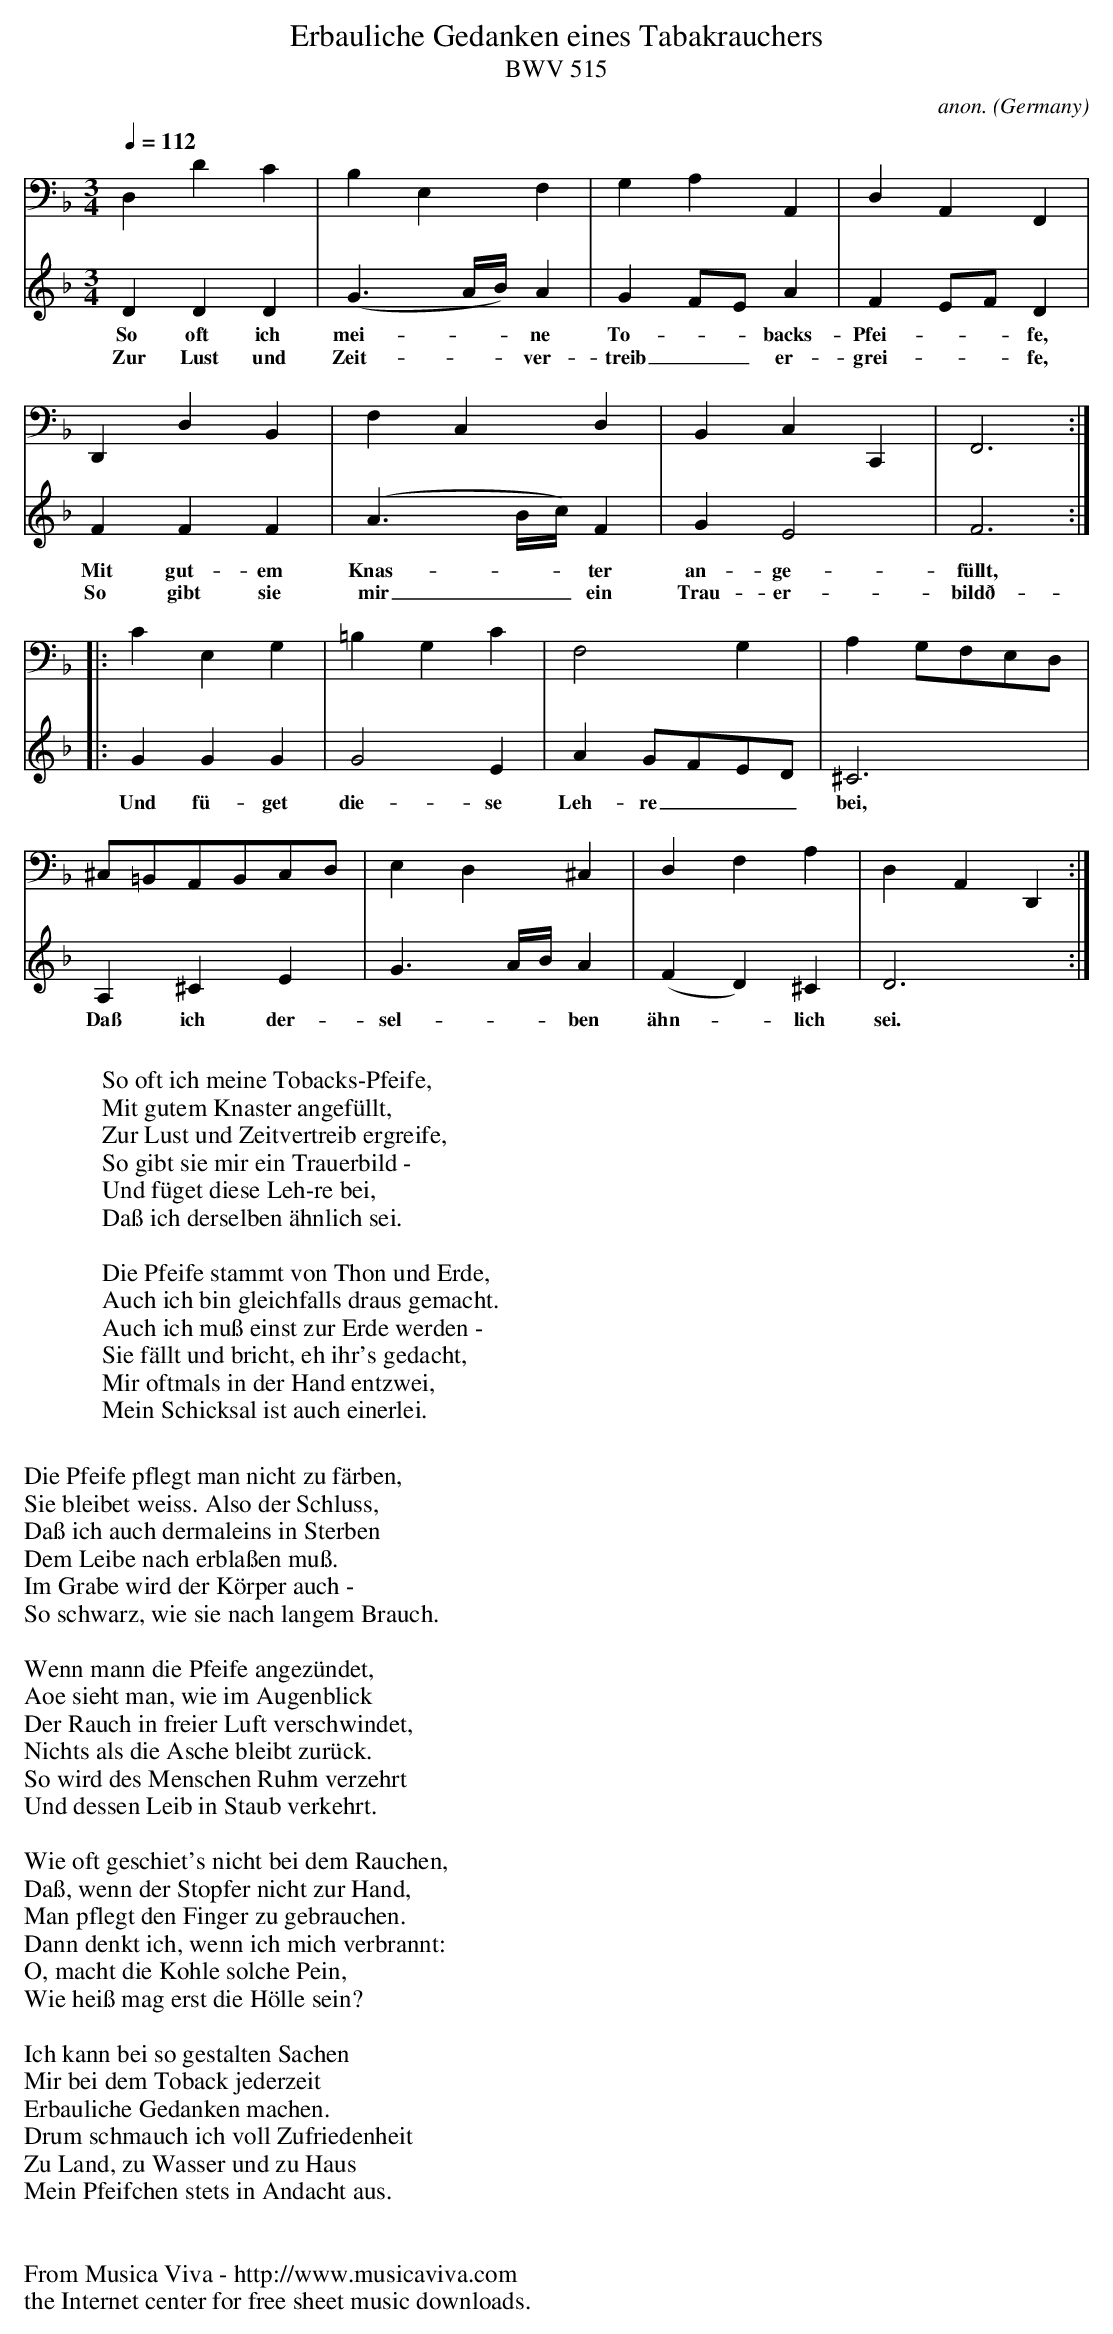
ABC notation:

X:1
T:Erbauliche Gedanken eines Tabakrauchers
T:BWV 515
C:anon.
O:Germany
V:2 bass
M:3/4
L:1/4
Q:1/4=112
K:F
V:1
DDD|(G3/2A//B//)A|GF/E/A|FE/F/D|
w:So oft ich mei---ne To---backs-Pfei---fe,
w:Zur Lust und Zeit---ver-treib__ er-grei---fe,
V:2
D,DC|B,E,F,|G,A,A,,|D,A,,F,,|
V:1
FFF|(A3/2B//c//)F|GE2|F3:|
w:Mit gut-em Knas---ter an-ge-f\"ullt,
w:So gibt sie mir__ ein Trau-er-bildð-
V:2
D,,D,B,,|F,C,D,|B,,C,C,,|F,,3:|
V:1
|:GGG|G2E|AG/F/E/D/|^C3|
w:Und f\"u-get die-se Leh-re___ bei,
V:2
|:CE,G,|=B,G,C|F,2G,|A,G,/F,/E,/D,/|
V:1
A,^CE|G3/2A//B//A|(FD)^C|D3:|
w:Da\ss ich der-sel---ben \"ahn--lich sei.
V:2
^C,/=B,,/A,,/B,,/C,/D,/|E,D,^C,|D,F,A,|D,A,,D,,:|
W:
W:So oft ich meine Tobacks-Pfeife,
W:Mit gutem Knaster angef\"ullt,
W:Zur Lust und Zeitvertreib ergreife,
W:So gibt sie mir ein Trauerbild -
W:Und f\"uget diese Leh-re bei,
W:Da\ss ich derselben \"ahnlich sei.
W:
W:Die Pfeife stammt von Thon und Erde,
W:Auch ich bin gleichfalls draus gemacht.
W:Auch ich mu\ss einst zur Erde werden -
W:Sie f\"allt und bricht, eh ihr's gedacht,
W:Mir oftmals in der Hand entzwei,
W:Mein Schicksal ist auch einerlei.
W:
W:Die Pfeife pflegt man nicht zu f\"arben,
W:Sie bleibet weiss. Also der Schluss,
W:Da\ss ich auch dermaleins in Sterben
W:Dem Leibe nach erbla\ssen mu\ss.
W:Im Grabe wird der K\"orper auch -
W:So schwarz, wie sie nach langem Brauch.
W:
W:Wenn mann die Pfeife angez\"undet,
W:Aoe sieht man, wie im Augenblick
W:Der Rauch in freier Luft verschwindet,
W:Nichts als die Asche bleibt zur\"uck.
W:So wird des Menschen Ruhm verzehrt
W:Und dessen Leib in Staub verkehrt.
W:
W:Wie oft geschiet's nicht bei dem Rauchen,
W:Da\ss, wenn der Stopfer nicht zur Hand,
W:Man pflegt den Finger zu gebrauchen.
W:Dann denkt ich, wenn ich mich verbrannt:
W:O, macht die Kohle solche Pein,
W:Wie hei\ss mag erst die H\"olle sein?
W:
W:Ich kann bei so gestalten Sachen
W:Mir bei dem Toback jederzeit
W:Erbauliche Gedanken machen.
W:Drum schmauch ich voll Zufriedenheit
W:Zu Land, zu Wasser und zu Haus
W:Mein Pfeifchen stets in Andacht aus.
W:
W:
W:  From Musica Viva - http://www.musicaviva.com
W:  the Internet center for free sheet music downloads.
